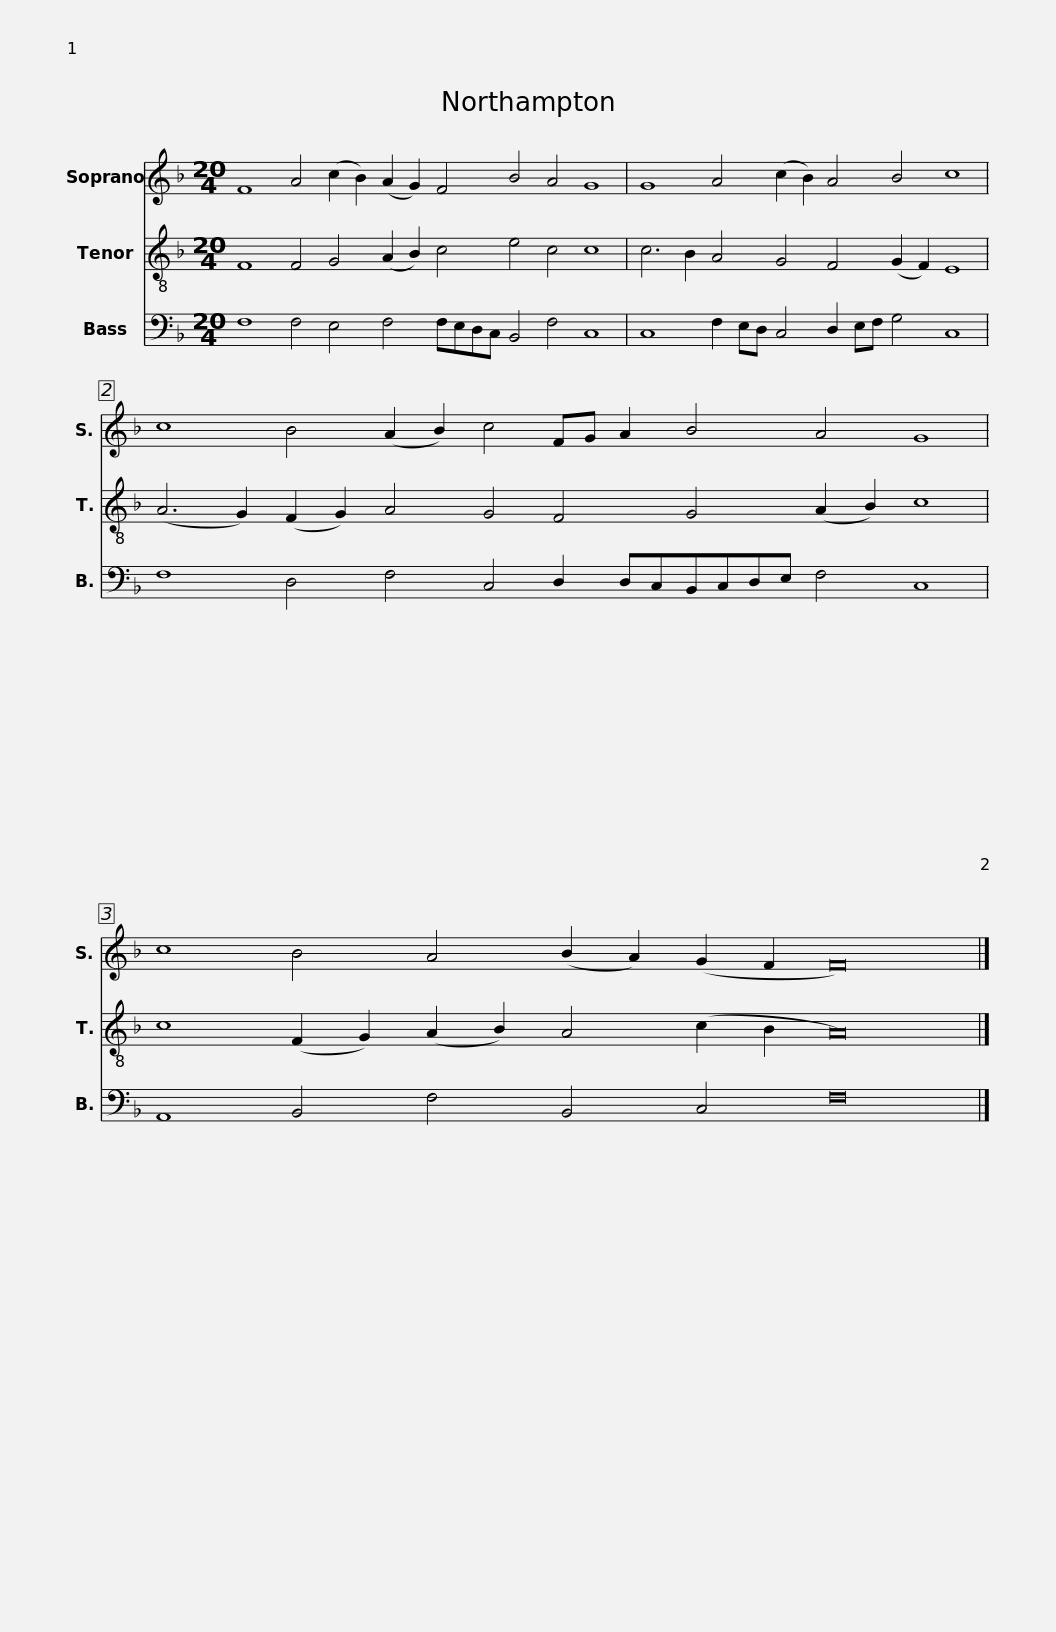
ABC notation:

X:1
%%score 1 2 3
L:1/8
M:20/4
I:linebreak $
K:F
V:1 treble
V:2 treble-8
V:3 bass
V:1
 F8 A4 (c2 B2) (A2 G2) F4 B4 A4 G8 |$ G8 A4 (c2 B2) A4 B4 c8 |$ c8 B4 (A2 B2) c4 FG A2 B4 A4 G8 |$ c8 B4 A4 (B2 A2) (G2 F2 F16) |] %4
V:2
 F8 F4 G4 (A2 B2) c4 e4 c4 c8 |$ c6 B2 A4 G4 F4 (G2 F2) E8 |$ (A6 G2) (F2 G2) A4 G4 F4 G4 (A2 B2) c8 |$ c8 (F2 G2) (A2 B2) A4 (c2 B2 A16) |] %4
V:3
 F,8 F,4 E,4 F,4 F,E,D,C, B,,4 F,4 C,8 |$ C,8 F,2 E,D, C,4 D,2 E,F, G,4 C,8 |$ F,8 D,4 F,4 C,4 D,2 D,C,B,,C,D,E, F,4 C,8 |$ A,,8 B,,4 F,4 B,,4 C,4 F,16 |] %4
